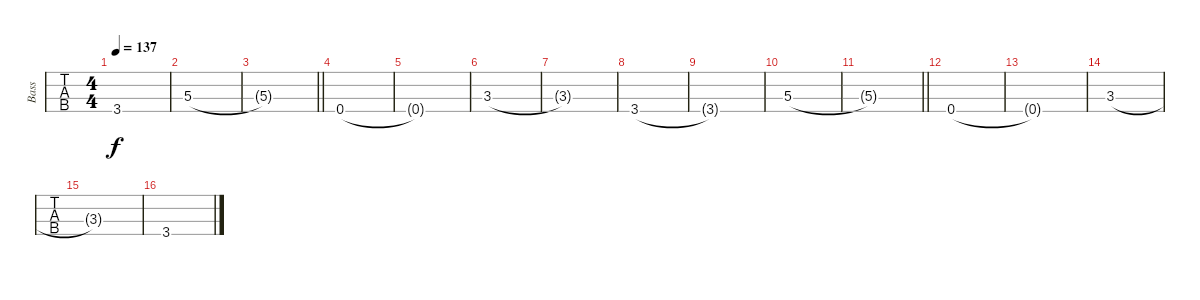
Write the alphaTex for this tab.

\track ("Bass" "Bass") {instrument electricbassfinger}
\staff {tabs}
\tuning (Gb2 Db2 Ab1 Eb1) {hide}
\ts (4 4)
\tempo 137
\clef f4
\ks ebminor
3.4{t}.1{dy f} |
5.3.1 |
\barLineRight lightlight
5.3{t}.1 |
0.4.1 |
0.4{t}.1 |
3.3.1 |
3.3{t}.1 |
3.4.1 |
3.4{t}.1 |
5.3.1 |
\barLineRight lightlight
5.3{t}.1 |
0.4.1{volume 10} |
0.4{t}.1 |
3.3.1 |
3.3{t}.1 |
3.4.1{volume 7}
